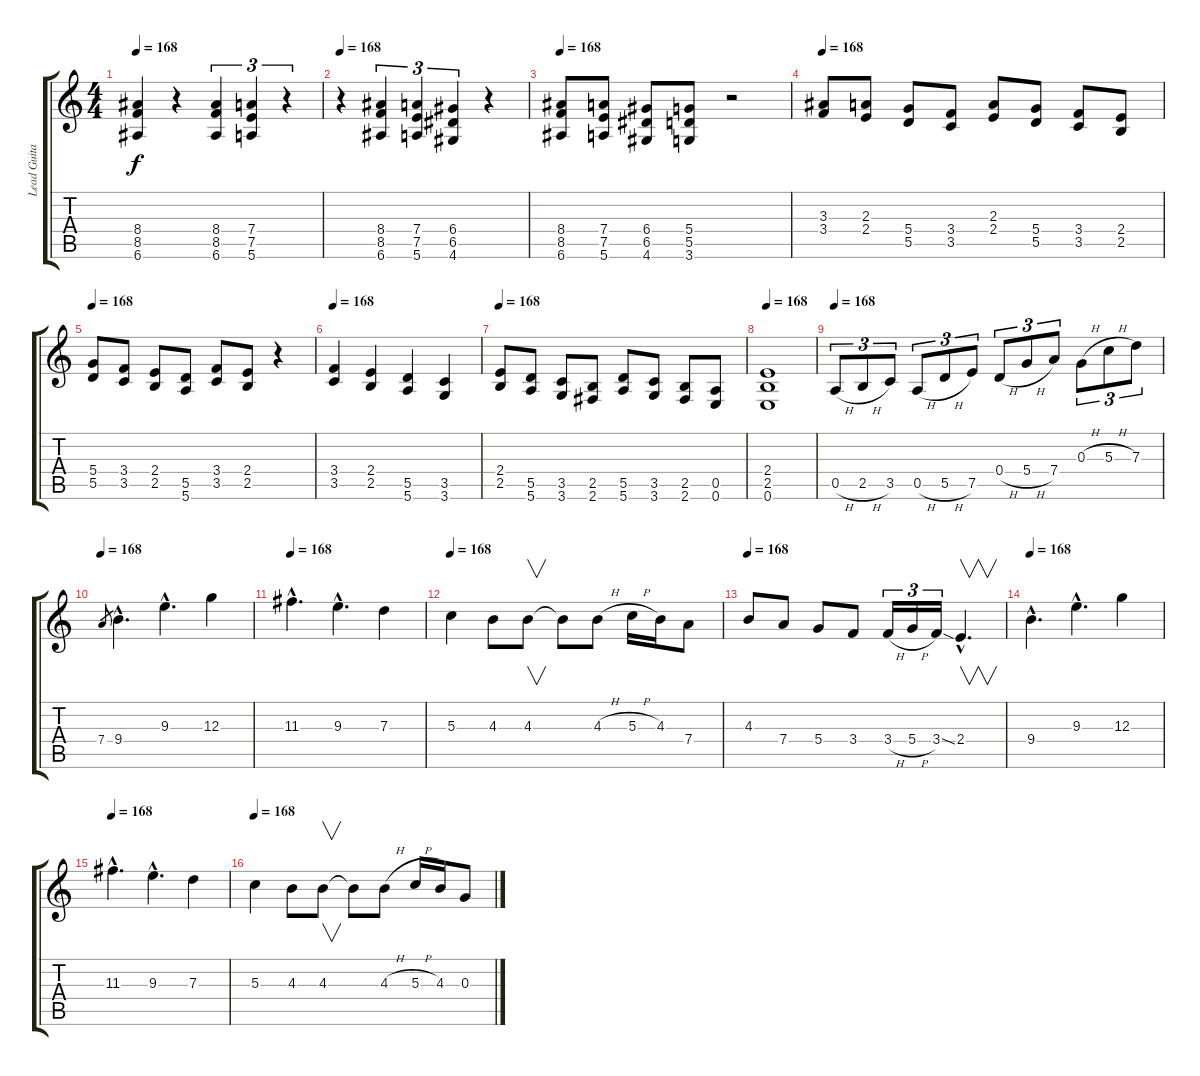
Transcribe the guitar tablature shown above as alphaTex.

\track ("Lead Guitar" "Lead Guita") {instrument distortionguitar}
\staff {score tabs}
\tuning (E4 B3 G3 D3 A2 E2) {hide}
\ts (4 4)
\tempo 168
\clef g2
\ks c
(8.4 8.5 6.6).4{dy f} r.4 (8.4 8.5 6.6).4{tu (3 2)} (7.4 7.5 5.6).4{tu (3 2)} r.4{tu (3 2)} |
\tempo 168
r.4 (8.4 8.5 6.6).4{tu (3 2)} (7.4 7.5 5.6).4{tu (3 2)} (6.4 6.5 4.6).4{tu (3 2)} r.4 |
\tempo 168
(8.4 8.5 6.6).8 (7.4 7.5 5.6).8 (6.4 6.5 4.6).8 (5.4 5.5 3.6).8 r.2 |
\tempo 168
(3.3 3.4).8 (2.3 2.4).8 (5.4 5.5).8 (3.4 3.5).8 (2.3 2.4).8 (5.4 5.5).8 (3.4 3.5).8 (2.4 2.5).8 |
\tempo 168
(5.4 5.5).8 (3.4 3.5).8 (2.4 2.5).8 (5.5 5.6).8 (3.4 3.5).8 (2.4 2.5).8 r.4 |
\tempo 168
(3.4 3.5).4 (2.4 2.5).4 (5.5 5.6).4 (3.5 3.6).4 |
\tempo 168
(2.4 2.5).8 (5.5 5.6).8 (3.5 3.6).8 (2.5 2.6).8 (5.5 5.6).8 (3.5 3.6).8 (2.5 2.6).8 (0.5 0.6).8 |
\tempo 168
(2.4 2.5 0.6).1 |
\tempo 168
0.5{h}.8{tu (3 2)} 2.5{h}.8{tu (3 2)} 3.5.8{tu (3 2)} 0.5{h}.8{tu (3 2)} 5.5{h}.8{tu (3 2)} 7.5.8{tu (3 2)} 0.4{h}.8{tu (3 2)} 5.4{h}.8{tu (3 2)} 7.4.8{tu (3 2)} 0.3{h}.8{tu (3 2)} 5.3{h}.8{tu (3 2)} 7.3.8{tu (3 2)} |
\tempo 168
7.4.8{gr} 9.4{hac}.4{d} 9.3{hac}.4{d} 12.3.4 |
\tempo 168
11.3{hac}.4{d} 9.3{hac}.4{d} 7.3.4 |
\tempo 168
5.3.4 4.3.8 4.3.8{v} 4.3{t}.8 4.3{h}.8 5.3{h}.16 4.3.16 7.4.8 |
\tempo 168
4.3.8 7.4.8 5.4.8 3.4.8 3.4{h}.16{tu (3 2)} 5.4{h}.16{tu (3 2)} 3.4{ss}.16{tu (3 2)} 2.4{hac}.4{v d} |
\tempo 168
9.4{hac}.4{d} 9.3{hac}.4{d} 12.3.4 |
\tempo 168
11.3{hac}.4{d} 9.3{hac}.4{d} 7.3.4 |
\tempo 168
5.3.4 4.3.8 4.3.8{v} 4.3{t}.8 4.3{h}.8 5.3{h}.16 4.3.16 0.3.8
